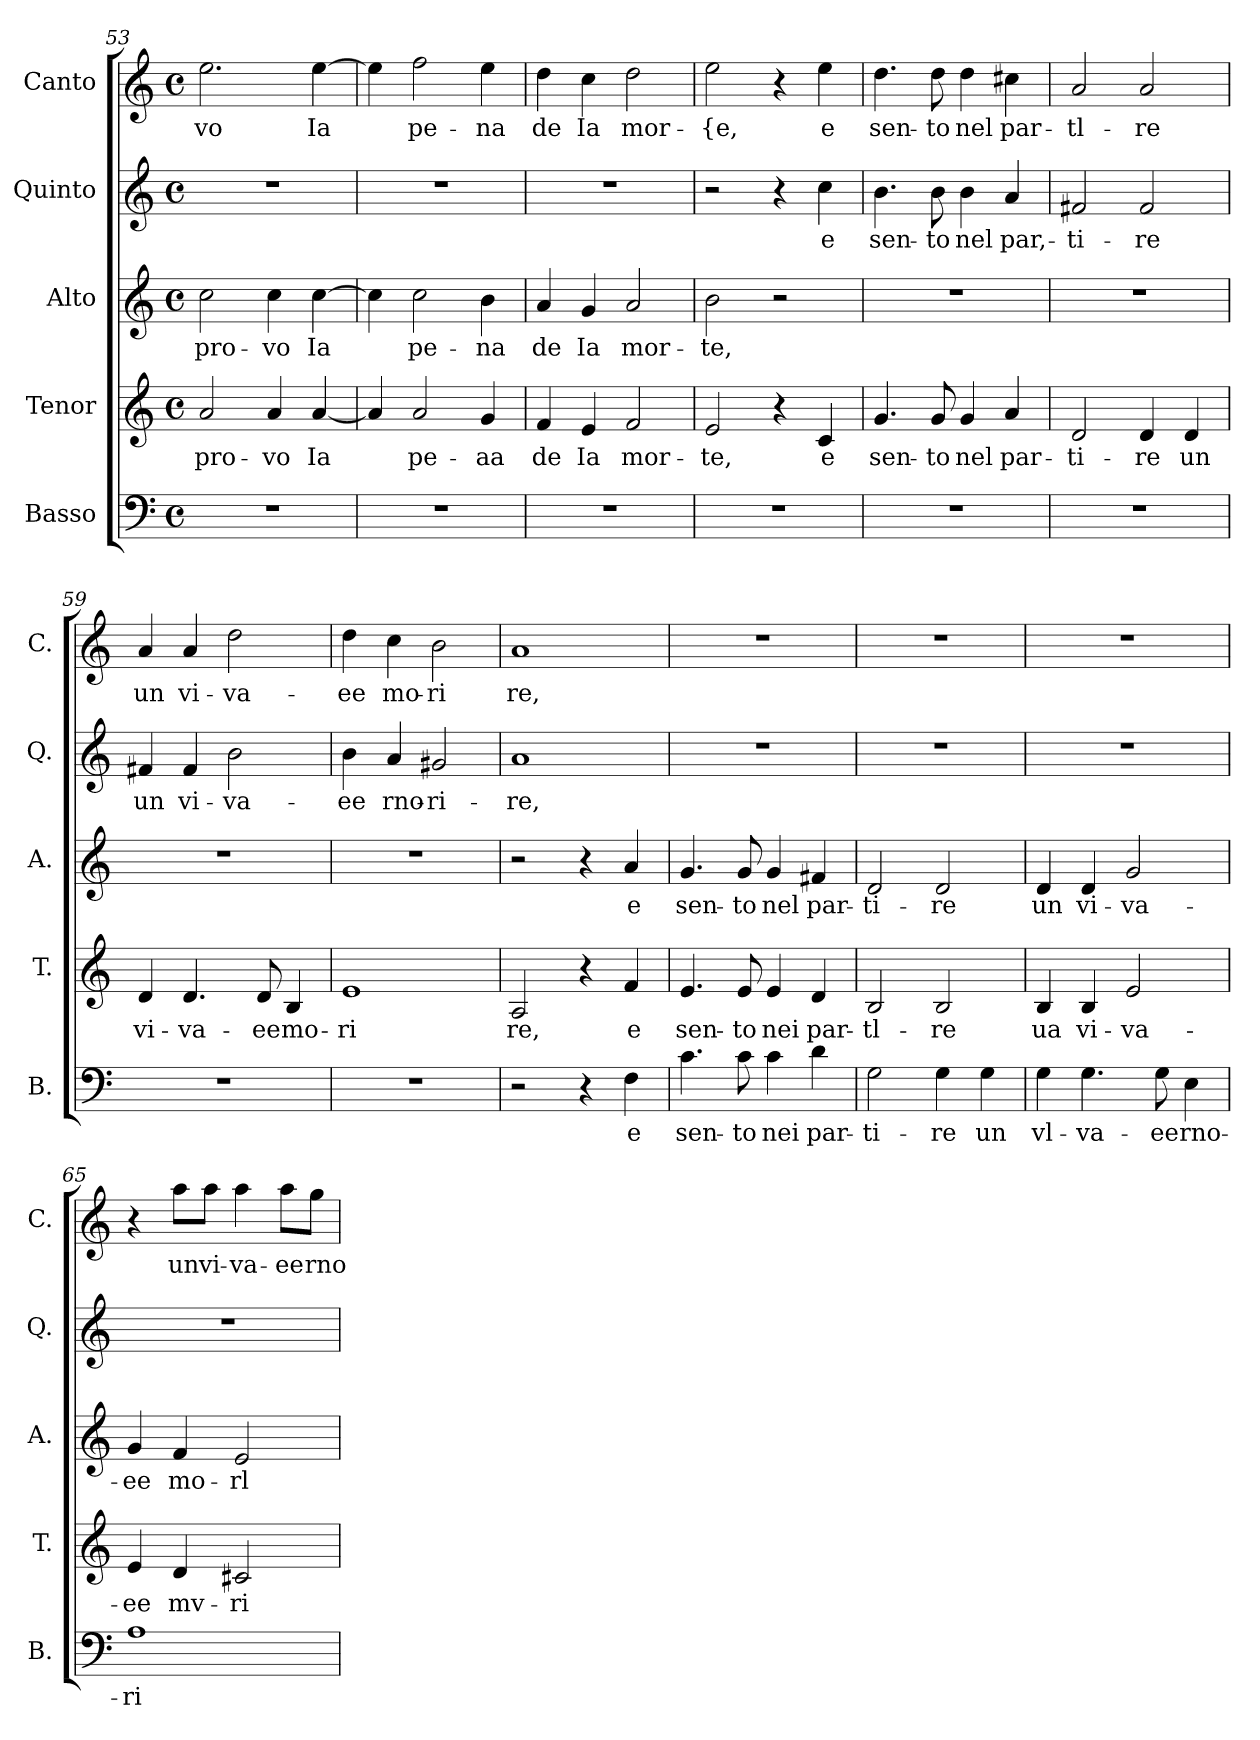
**kern	**text	**kern	**text	**kern	**text	**kern	**text	**kern	**text
*part5	*part5	*part4	*part4	*part3	*part3	*part2	*part2	*part1	*part1
*staff5	*staff5	*staff4	*staff4	*staff3	*staff3	*staff2	*staff2	*staff1	*staff1
*I"Basso	*	*I"Tenor	*	*I"Alto	*	*I"Quinto	*	*I"Canto	*
*I'B.	*	*I'T.	*	*I'A.	*	*I'Q.	*	*I'C.	*
*clefF4	*	*clefG2	*	*clefG2	*	*clefG2	*	*clefG2	*
*k[]	*	*k[]	*	*k[]	*	*k[]	*	*k[]	*
*M4/4	*	*M4/4	*	*M4/4	*	*M4/4	*	*M4/4	*
*met(c)	*	*met(c)	*	*met(c)	*	*met(c)	*	*met(c)	*
=53	=53	=53	=53	=53	=53	=53	=53	=53	=53
!	!	!	!LO:LY:b	!	!LO:LY:b	!	!	!	!LO:LY:b
1r	.	2a/	-pro-	2cc\	-pro-	1r	.	2.ee\	-vo
!	!	!	!LO:LY:b	!	!LO:LY:b	!	!	!	!
.	.	4a/	-vo	4cc\	-vo	.	.	.	.
!	!	!	!LO:LY:b	!	!LO:LY:b	!	!	!	!LO:LY:b
.	.	[4a/	-Ia	[4cc\	-Ia	.	.	[4ee\	-Ia
=54	=54	=54	=54	=54	=54	=54	=54	=54	=54
1r	.	4a/]	.	4cc\]	.	1r	.	4ee\]	.
!	!	!	!LO:LY:b	!	!LO:LY:b	!	!	!	!LO:LY:b
.	.	2a/	-pe-	2cc\	-pe-	.	.	2ff\	-pe-
!	!	!	!LO:LY:b	!	!LO:LY:b	!	!	!	!LO:LY:b
.	.	4g/	-aa	4b\	-na	.	.	4ee\	-na
=55	=55	=55	=55	=55	=55	=55	=55	=55	=55
!	!	!	!LO:LY:b	!	!LO:LY:b	!	!	!	!LO:LY:b
1r	.	4f/	-de	4a/	-de	1r	.	4dd\	-de
!	!	!	!LO:LY:b	!	!LO:LY:b	!	!	!	!LO:LY:b
.	.	4e/	-Ia	4g/	-Ia	.	.	4cc\	-Ia
!	!	!	!LO:LY:b	!	!LO:LY:b	!	!	!	!LO:LY:b
.	.	2f/	-mor-	2a/	-mor-	.	.	2dd\	-mor-
=56	=56	=56	=56	=56	=56	=56	=56	=56	=56
!	!	!	!LO:LY:b	!	!LO:LY:b	!	!	!	!LO:LY:b
1r	.	2e/	-te,	2b\	-te,	2r	.	2ee\	-{e,
.	.	4r	.	2r	.	4r	.	4r	.
!	!	!	!LO:LY:b	!	!	!	!LO:LY:b	!	!LO:LY:b
.	.	4c/	-e	.	.	4cc\	-e	4ee\	-e
=57	=57	=57	=57	=57	=57	=57	=57	=57	=57
!	!	!	!LO:LY:b	!	!	!	!LO:LY:b	!	!LO:LY:b
1r	.	4.g/	-sen-	1r	.	4.b\	-sen-	4.dd\	-sen-
!	!	!	!LO:LY:b	!	!	!	!LO:LY:b	!	!LO:LY:b
.	.	8g/	-to	.	.	8b\	-to	8dd\	-to
!	!	!	!LO:LY:b	!	!	!	!LO:LY:b	!	!LO:LY:b
.	.	4g/	-nel	.	.	4b\	-nel	4dd\	-nel
!	!	!	!LO:LY:b	!	!	!	!LO:LY:b	!	!LO:LY:b
.	.	4a/	-par-	.	.	4a/	-par,-	4cc#X\	-par-
=58	=58	=58	=58	=58	=58	=58	=58	=58	=58
!	!	!	!LO:LY:b	!	!	!	!LO:LY:b	!	!LO:LY:b
1r	.	2d/	-ti-	1r	.	2f#X/	-ti-	2a/	-tl-
!	!	!	!LO:LY:b	!	!	!	!LO:LY:b	!	!LO:LY:b
.	.	4d/	-re	.	.	2f#/	-re	2a/	-re
!	!	!	!LO:LY:b	!	!	!	!	!	!
.	.	4d/	-un	.	.	.	.	.	.
=59	=59	=59	=59	=59	=59	=59	=59	=59	=59
!	!	!	!LO:LY:b	!	!	!	!LO:LY:b	!	!LO:LY:b
1r	.	4d/	-vi-	1r	.	4f#X/	-un	4a/	-un
!	!	!	!LO:LY:b	!	!	!	!LO:LY:b	!	!LO:LY:b
.	.	4.d/	-va-	.	.	4f#/	-vi-	4a/	-vi-
!	!	!	!	!	!	!	!LO:LY:b	!	!LO:LY:b
.	.	.	.	.	.	2b\	-va-	2dd\	-va-
!	!	!	!LO:LY:b	!	!	!	!	!	!
.	.	8d/	-ee	.	.	.	.	.	.
!	!	!	!LO:LY:b	!	!	!	!	!	!
.	.	4B/	-mo-	.	.	.	.	.	.
=60	=60	=60	=60	=60	=60	=60	=60	=60	=60
!	!	!	!LO:LY:b	!	!	!	!LO:LY:b	!	!LO:LY:b
1r	.	1e	-ri	1r	.	4b\	-ee	4dd\	-ee
!	!	!	!	!	!	!	!LO:LY:b	!	!LO:LY:b
.	.	.	.	.	.	4a/	-rno-	4cc\	-mo-
!	!	!	!	!	!	!	!LO:LY:b	!	!LO:LY:b
.	.	.	.	.	.	2g#X/	-ri-	2b\	-ri
=61	=61	=61	=61	=61	=61	=61	=61	=61	=61
!	!	!	!LO:LY:b	!	!	!	!LO:LY:b	!	!LO:LY:b
2r	.	2A/	-re,	2r	.	1a	-re,	1a	-re,
4r	.	4r	.	4r	.	.	.	.	.
!	!LO:LY:b	!	!LO:LY:b	!	!LO:LY:b	!	!	!	!
4F\	-e	4f/	-e	4a/	-e	.	.	.	.
!!LO:LB:g=z
=62	=62	=62	=62	=62	=62	=62	=62	=62	=62
!	!LO:LY:b	!	!LO:LY:b	!	!LO:LY:b	!	!	!	!
4.c\	-sen-	4.e/	-sen-	4.g/	-sen-	1r	.	1r	.
!	!LO:LY:b	!	!LO:LY:b	!	!LO:LY:b	!	!	!	!
8c\	-to	8e/	-to	8g/	-to	.	.	.	.
!	!LO:LY:b	!	!LO:LY:b	!	!LO:LY:b	!	!	!	!
4c\	-nei	4e/	-nei	4g/	-nel	.	.	.	.
!	!LO:LY:b	!	!LO:LY:b	!	!LO:LY:b	!	!	!	!
4d\	-par-	4d/	-par-	4f#X/	-par-	.	.	.	.
=63	=63	=63	=63	=63	=63	=63	=63	=63	=63
!	!LO:LY:b	!	!LO:LY:b	!	!LO:LY:b	!	!	!	!
2G\	-ti-	2B/	-tl-	2d/	-ti-	1r	.	1r	.
!	!LO:LY:b	!	!LO:LY:b	!	!LO:LY:b	!	!	!	!
4G\	-re	2B/	-re	2d/	-re	.	.	.	.
!	!LO:LY:b	!	!	!	!	!	!	!	!
4G\	-un	.	.	.	.	.	.	.	.
=64	=64	=64	=64	=64	=64	=64	=64	=64	=64
!	!LO:LY:b	!	!LO:LY:b	!	!LO:LY:b	!	!	!	!
4G\	-vl-	4B/	-ua	4d/	-un	1r	.	1r	.
!	!LO:LY:b	!	!LO:LY:b	!	!LO:LY:b	!	!	!	!
4.G\	-va-	4B/	-vi-	4d/	-vi-	.	.	.	.
!	!	!	!LO:LY:b	!	!LO:LY:b	!	!	!	!
.	.	2e/	-va-	2g/	-va-	.	.	.	.
!	!LO:LY:b	!	!	!	!	!	!	!	!
8G\	-ee	.	.	.	.	.	.	.	.
!	!LO:LY:b	!	!	!	!	!	!	!	!
4E\	-rno-	.	.	.	.	.	.	.	.
=65	=65	=65	=65	=65	=65	=65	=65	=65	=65
!	!LO:LY:b	!	!LO:LY:b	!	!LO:LY:b	!	!	!	!
1A	-ri-	4e/	-ee	4g/	-ee	1r	.	4r	.
!	!	!	!LO:LY:b	!	!LO:LY:b	!	!	!	!LO:LY:b
.	.	4d/	-mv-	4f/	-mo-	.	.	8aa\L	-un
!	!	!	!	!	!	!	!	!	!LO:LY:b
.	.	.	.	.	.	.	.	8aa\J	-vi-
!	!	!	!LO:LY:b	!	!LO:LY:b	!	!	!	!LO:LY:b
.	.	2c#X/	-ri-	2e/	-rl-	.	.	4aa\	-va-
!	!	!	!	!	!	!	!	!	!LO:LY:b
.	.	.	.	.	.	.	.	8aa\L	-ee
!	!	!	!	!	!	!	!	!	!LO:LY:b
.	.	.	.	.	.	.	.	8gg\J	-rno-
=	=	=	=	=	=	=	=	=	=
*-	*-	*-	*-	*-	*-	*-	*-	*-	*-
